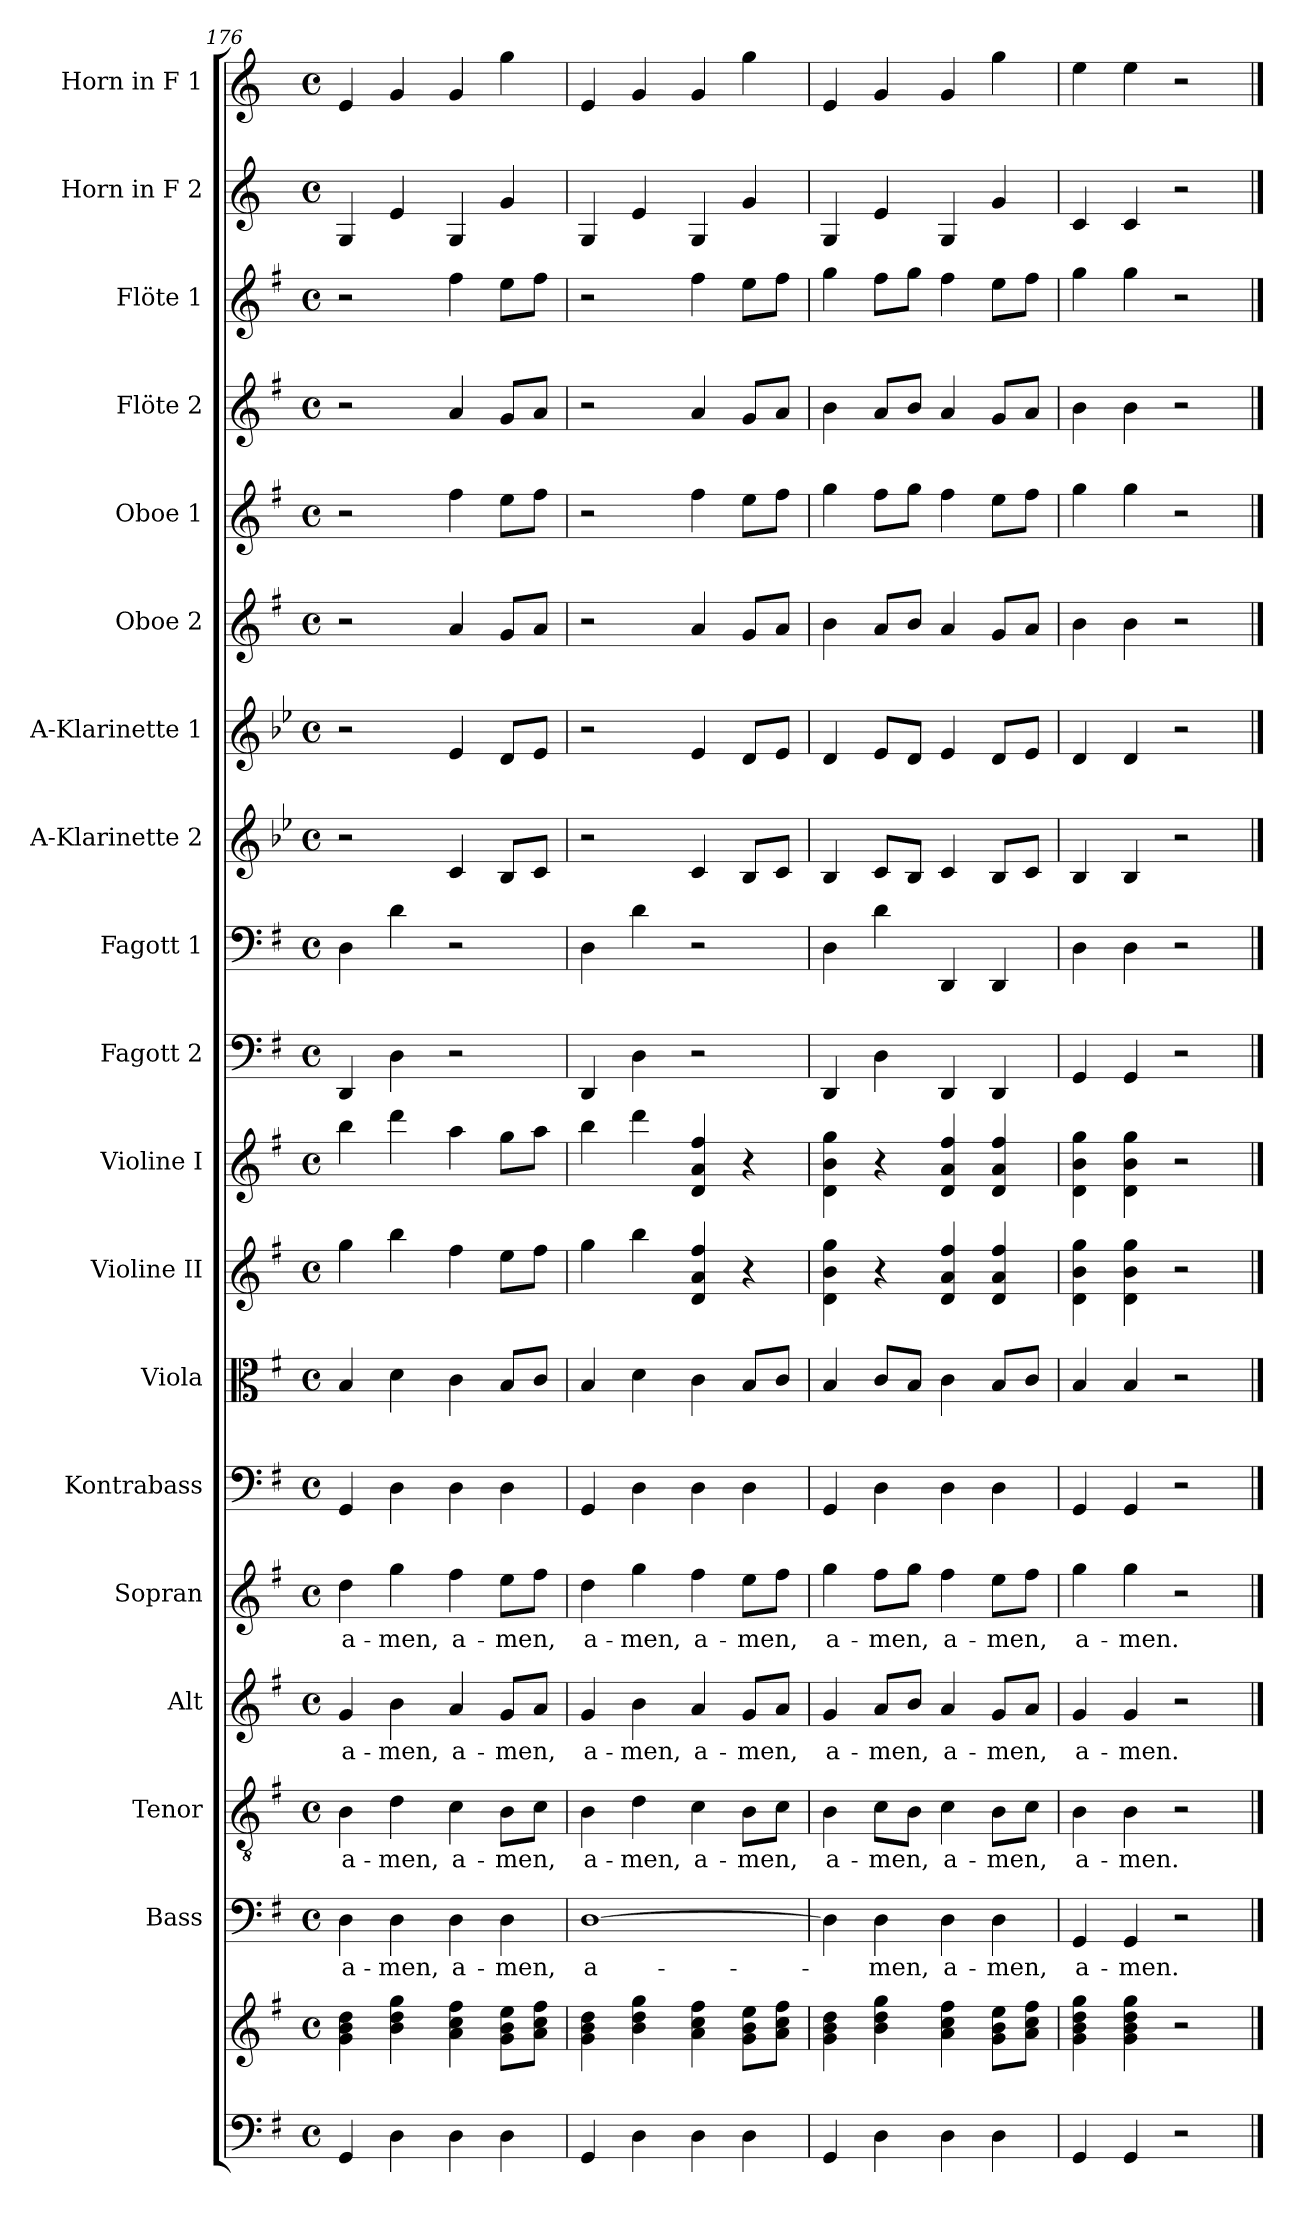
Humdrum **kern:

**kern	**kern	**kern	**text	**kern	**text	**kern	**text	**kern	**text	**kern	**kern	**kern	**kern	**kern	**kern	**kern	**kern	**kern	**kern	**kern	**kern	**kern	**kern
*part19	*part19	*part18	*part18	*part17	*part17	*part16	*part16	*part15	*part15	*part14	*part13	*part12	*part11	*part10	*part9	*part8	*part7	*part6	*part5	*part4	*part3	*part2	*part1
*staff20	*staff19	*staff18	*staff18	*staff17	*staff17	*staff16	*staff16	*staff15	*staff15	*staff14	*staff13	*staff12	*staff11	*staff10	*staff9	*staff8	*staff7	*staff6	*staff5	*staff4	*staff3	*staff2	*staff1
*	*	*I"Bass	*	*I"Tenor	*	*I"Alt	*	*I"Sopran	*	*I"Kontrabass	*I"Viola	*I"Violine II	*I"Violine I	*I"Fagott 2	*I"Fagott 1	*I"A-Klarinette 2	*I"A-Klarinette 1	*I"Oboe 2	*I"Oboe 1	*I"Flöte 2	*I"Flöte 1	*I"Horn in F 2	*I"Horn in F 1
*	*	*I'B.	*	*I'T.	*	*I'A.	*	*I'S.	*	*I'Kb.	*I'Vla.	*I'Vl. II	*I'Vl. I	*I'Fg. 2	*I'Fg. 1	*I'A Kl. 2	*I'A Kl. 1	*I'Ob. 2	*I'Ob. 1	*I'Fl. 2	*I'Fl. 1	*	*
*clefF4	*clefG2	*clefF4	*	*clefGv2	*	*clefG2	*	*clefG2	*	*clefF4	*clefC3	*clefG2	*clefG2	*clefF4	*clefF4	*clefG2	*clefG2	*clefG2	*clefG2	*clefG2	*clefG2	*clefG2	*clefG2
*	*	*	*	*	*	*	*	*	*	*ITrd7c12	*	*	*	*	*	*ITrd2c3	*ITrd2c3	*	*	*	*	*ITrd3c5	*ITrd3c5
*k[f#]	*k[f#]	*k[f#]	*	*k[f#]	*	*k[f#]	*	*k[f#]	*	*k[f#]	*k[f#]	*k[f#]	*k[f#]	*k[f#]	*k[f#]	*k[f#]	*k[f#]	*k[f#]	*k[f#]	*k[f#]	*k[f#]	*k[f#]	*k[f#]
*G:	*G:	*G:	*	*G:	*	*G:	*	*G:	*	*G:	*G:	*G:	*G:	*G:	*G:	*G:	*G:	*G:	*G:	*G:	*G:	*G:	*G:
*M4/4	*M4/4	*M4/4	*	*M4/4	*	*M4/4	*	*M4/4	*	*M4/4	*M4/4	*M4/4	*M4/4	*M4/4	*M4/4	*M4/4	*M4/4	*M4/4	*M4/4	*M4/4	*M4/4	*M4/4	*M4/4
*met(c)	*met(c)	*met(c)	*	*met(c)	*	*met(c)	*	*met(c)	*	*met(c)	*met(c)	*met(c)	*met(c)	*met(c)	*met(c)	*met(c)	*met(c)	*met(c)	*met(c)	*met(c)	*met(c)	*met(c)	*met(c)
=176	=176	=176	=176	=176	=176	=176	=176	=176	=176	=176	=176	=176	=176	=176	=176	=176	=176	=176	=176	=176	=176	=176	=176
!	!	!	!LO:LY:b	!	!LO:LY:b	!	!LO:LY:b	!	!LO:LY:b	!	!	!	!	!	!	!	!	!	!	!	!	!	!
4GG/	4g\ 4b\ 4dd\	4D\	a-	4B\	a-	4g/	a-	4dd\	a-	4GGG/	4B/	4gg\	4bb\	4DD/	4D\	2r	2r	2r	2r	2r	2r	4D/	4B/
!	!	!	!LO:LY:b	!	!LO:LY:b	!	!LO:LY:b	!	!LO:LY:b	!	!	!	!	!	!	!	!	!	!	!	!	!	!
4D\	4b\ 4dd\ 4gg\	4D\	-men,	4d\	-men,	4b\	-men,	4gg\	-men,	4DD\	4d\	4bb\	4ddd\	4D\	4d\	.	.	.	.	.	.	4B/	4d/
!	!	!	!LO:LY:b	!	!LO:LY:b	!	!LO:LY:b	!	!LO:LY:b	!	!	!	!	!	!	!	!	!	!	!	!	!	!
4D\	4a\ 4cc\ 4ff#\	4D\	a-	4c\	a-	4a/	a-	4ff#\	a-	4DD\	4c\	4ff#\	4aa\	2r	2r	4A/	4c/	4a/	4ff#\	4a/	4ff#\	4D/	4d/
!	!	!	!LO:LY:b	!	!LO:LY:b	!	!LO:LY:b	!	!LO:LY:b	!	!	!	!	!	!	!	!	!	!	!	!	!	!
4D\	8g\ 8b\ 8ee\L	4D\	-men,	8B\L	-men,	8g/L	-men,	8ee\L	-men,	4DD\	8B/L	8ee\L	8gg\L	.	.	8G/L	8B/L	8g/L	8ee\L	8g/L	8ee\L	4d/	4dd\
.	8a\ 8cc\ 8ff#\J	.	.	8c\J	.	8a/J	.	8ff#\J	.	.	8c/J	8ff#\J	8aa\J	.	.	8A/J	8c/J	8a/J	8ff#\J	8a/J	8ff#\J	.	.
=177	=177	=177	=177	=177	=177	=177	=177	=177	=177	=177	=177	=177	=177	=177	=177	=177	=177	=177	=177	=177	=177	=177	=177
!	!	!	!LO:LY:b	!	!LO:LY:b	!	!LO:LY:b	!	!LO:LY:b	!	!	!	!	!	!	!	!	!	!	!	!	!	!
4GG/	4g\ 4b\ 4dd\	[1D	a-	4B\	a-	4g/	a-	4dd\	a-	4GGG/	4B/	4gg\	4bb\	4DD/	4D\	2r	2r	2r	2r	2r	2r	4D/	4B/
!	!	!	!	!	!LO:LY:b	!	!LO:LY:b	!	!LO:LY:b	!	!	!	!	!	!	!	!	!	!	!	!	!	!
4D\	4b\ 4dd\ 4gg\	.	.	4d\	-men,	4b\	-men,	4gg\	-men,	4DD\	4d\	4bb\	4ddd\	4D\	4d\	.	.	.	.	.	.	4B/	4d/
!	!	!	!	!	!LO:LY:b	!	!LO:LY:b	!	!LO:LY:b	!	!	!	!	!	!	!	!	!	!	!	!	!	!
4D\	4a\ 4cc\ 4ff#\	.	.	4c\	a-	4a/	a-	4ff#\	a-	4DD\	4c\	4d/ 4a/ 4ff#/	4d/ 4a/ 4ff#/	2r	2r	4A/	4c/	4a/	4ff#\	4a/	4ff#\	4D/	4d/
!	!	!	!	!	!LO:LY:b	!	!LO:LY:b	!	!LO:LY:b	!	!	!	!	!	!	!	!	!	!	!	!	!	!
4D\	8g\ 8b\ 8ee\L	.	.	8B\L	-men,	8g/L	-men,	8ee\L	-men,	4DD\	8B/L	4r	4r	.	.	8G/L	8B/L	8g/L	8ee\L	8g/L	8ee\L	4d/	4dd\
.	8a\ 8cc\ 8ff#\J	.	.	8c\J	.	8a/J	.	8ff#\J	.	.	8c/J	.	.	.	.	8A/J	8c/J	8a/J	8ff#\J	8a/J	8ff#\J	.	.
=178	=178	=178	=178	=178	=178	=178	=178	=178	=178	=178	=178	=178	=178	=178	=178	=178	=178	=178	=178	=178	=178	=178	=178
!	!	!	!	!	!LO:LY:b	!	!LO:LY:b	!	!LO:LY:b	!	!	!	!	!	!	!	!	!	!	!	!	!	!
4GG/	4g\ 4b\ 4dd\	4D\]	.	4B\	a-	4g/	a-	4gg\	a-	4GGG/	4B/	4d\ 4b\ 4gg\	4d\ 4b\ 4gg\	4DD/	4D\	4G/	4B/	4b\	4gg\	4b\	4gg\	4D/	4B/
!	!	!	!LO:LY:b	!	!LO:LY:b	!	!LO:LY:b	!	!LO:LY:b	!	!	!	!	!	!	!	!	!	!	!	!	!	!
4D\	4b\ 4dd\ 4gg\	4D\	-men,	8c\L	-men,	8a/L	-men,	8ff#\L	-men,	4DD\	8c/L	4r	4r	4D\	4d\	8A/L	8c/L	8a/L	8ff#\L	8a/L	8ff#\L	4B/	4d/
.	.	.	.	8B\J	.	8b/J	.	8gg\J	.	.	8B/J	.	.	.	.	8G/J	8B/J	8b/J	8gg\J	8b/J	8gg\J	.	.
!	!	!	!LO:LY:b	!	!LO:LY:b	!	!LO:LY:b	!	!LO:LY:b	!	!	!	!	!	!	!	!	!	!	!	!	!	!
4D\	4a\ 4cc\ 4ff#\	4D\	a-	4c\	a-	4a/	a-	4ff#\	a-	4DD\	4c\	4d/ 4a/ 4ff#/	4d/ 4a/ 4ff#/	4DD/	4DD/	4A/	4c/	4a/	4ff#\	4a/	4ff#\	4D/	4d/
!	!	!	!LO:LY:b	!	!LO:LY:b	!	!LO:LY:b	!	!LO:LY:b	!	!	!	!	!	!	!	!	!	!	!	!	!	!
4D\	8g\ 8b\ 8ee\L	4D\	-men,	8B\L	-men,	8g/L	-men,	8ee\L	-men,	4DD\	8B/L	4d/ 4a/ 4ff#/	4d/ 4a/ 4ff#/	4DD/	4DD/	8G/L	8B/L	8g/L	8ee\L	8g/L	8ee\L	4d/	4dd\
.	8a\ 8cc\ 8ff#\J	.	.	8c\J	.	8a/J	.	8ff#\J	.	.	8c/J	.	.	.	.	8A/J	8c/J	8a/J	8ff#\J	8a/J	8ff#\J	.	.
=179	=179	=179	=179	=179	=179	=179	=179	=179	=179	=179	=179	=179	=179	=179	=179	=179	=179	=179	=179	=179	=179	=179	=179
!	!	!	!LO:LY:b	!	!LO:LY:b	!	!LO:LY:b	!	!LO:LY:b	!	!	!	!	!	!	!	!	!	!	!	!	!	!
4GG/	4g\ 4b\ 4dd\ 4gg\	4GG/	a-	4B\	a-	4g/	a-	4gg\	a-	4GGG/	4B/	4d\ 4b\ 4gg\	4d\ 4b\ 4gg\	4GG/	4D\	4G/	4B/	4b\	4gg\	4b\	4gg\	4G/	4b\
!	!	!	!LO:LY:b	!	!LO:LY:b	!	!LO:LY:b	!	!LO:LY:b	!	!	!	!	!	!	!	!	!	!	!	!	!	!
4GG/	4g\ 4b\ 4dd\ 4gg\	4GG/	-men.	4B\	-men.	4g/	-men.	4gg\	-men.	4GGG/	4B/	4d\ 4b\ 4gg\	4d\ 4b\ 4gg\	4GG/	4D\	4G/	4B/	4b\	4gg\	4b\	4gg\	4G/	4b\
2r	2r	2r	.	2r	.	2r	.	2r	.	2r	2r	2r	2r	2r	2r	2r	2r	2r	2r	2r	2r	2r	2r
==	==	==	==	==	==	==	==	==	==	==	==	==	==	==	==	==	==	==	==	==	==	==	==
*-	*-	*-	*-	*-	*-	*-	*-	*-	*-	*-	*-	*-	*-	*-	*-	*-	*-	*-	*-	*-	*-	*-	*-
